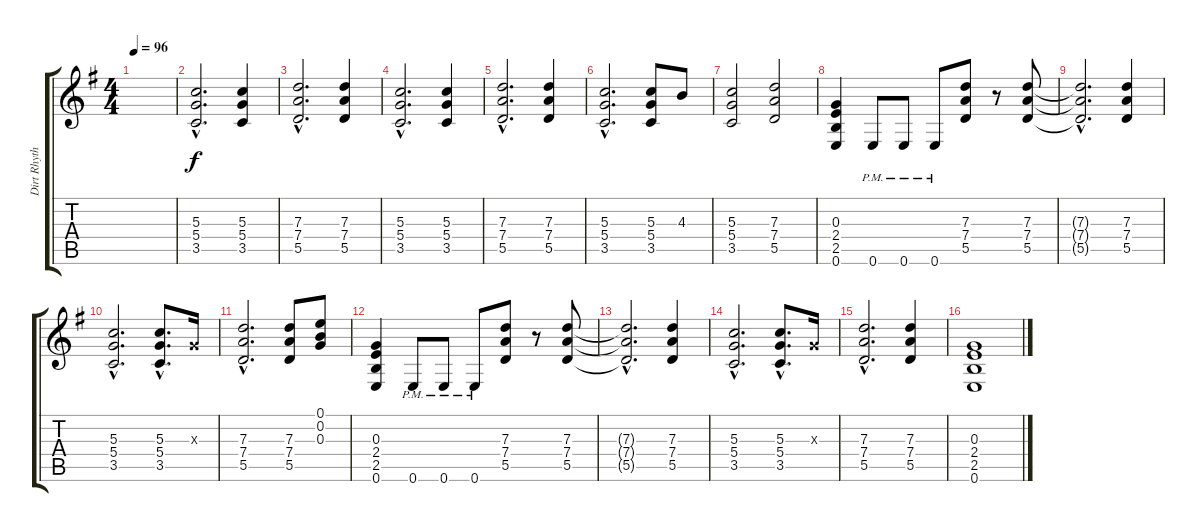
\track ("Dirt Rhythm" "Dirt Rhyth") {instrument overdrivenguitar}
\staff {score tabs}
\tuning (E4 B3 G3 D3 A2 E2) {hide}
\ts (4 4)
\tempo 96
\clef g2
\ks eminor
|
(5.3{hac} 5.4{hac} 3.5{hac}).2{d} (5.3 5.4 3.5).4 |
(7.3{hac} 7.4{hac} 5.5{hac}).2{d} (7.3 7.4 5.5).4 |
(5.3{hac} 5.4{hac} 3.5{hac}).2{d} (5.3 5.4 3.5).4 |
(7.3{hac} 7.4{hac} 5.5{hac}).2{d} (7.3 7.4 5.5).4 |
(5.3{hac} 5.4{hac} 3.5{hac}).2{d} (5.3 5.4 3.5).8 4.3.8 |
(5.3 5.4 3.5).2 (7.3 7.4 5.5).2 |
(0.3 2.4 2.5 0.6).4 0.6{pm}.8 0.6{pm}.8 0.6{pm}.8 (7.3 7.4 5.5).8 r.8 (7.3 7.4 5.5).8 |
(7.3{hac t} 7.4{hac t} 5.5{hac t}).2{d} (7.3 7.4 5.5).4 |
(5.3{hac} 5.4{hac} 3.5{hac}).2{d} (5.3{hac} 5.4{hac} 3.5{hac}).8{d} 0.3{x}.16 |
(7.3{hac} 7.4{hac} 5.5{hac}).2{d} (7.3 7.4 5.5).8 (0.1 0.2 0.3).8 |
(0.3 2.4 2.5 0.6).4 0.6{pm}.8 0.6{pm}.8 0.6{pm}.8 (7.3 7.4 5.5).8 r.8 (7.3 7.4 5.5).8 |
(7.3{hac t} 7.4{hac t} 5.5{hac t}).2{d} (7.3 7.4 5.5).4 |
(5.3{hac} 5.4{hac} 3.5{hac}).2{d} (5.3{hac} 5.4{hac} 3.5{hac}).8{d} 0.3{x}.16 |
(7.3{hac} 7.4{hac} 5.5{hac}).2{d} (7.3 7.4 5.5).4 |
(0.3 2.4 2.5 0.6).1
